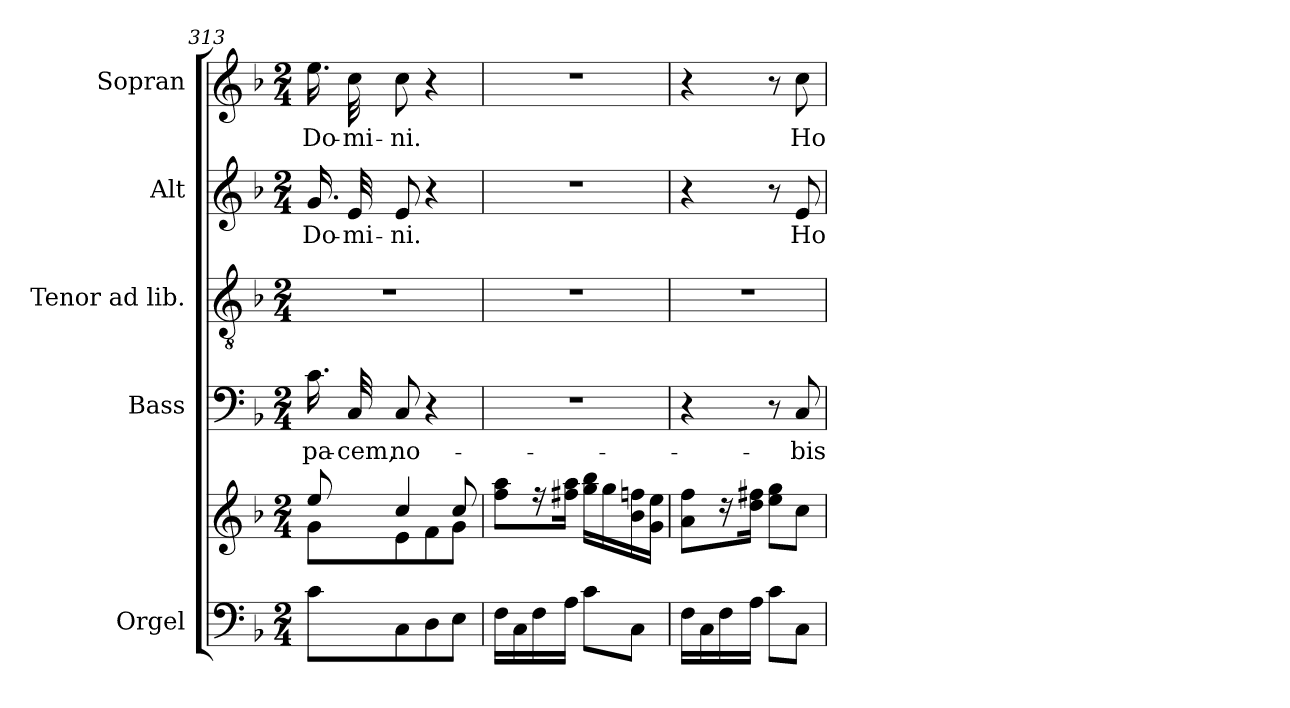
**kern	**kern	**kern	**text	**kern	**kern	**text	**kern	**text
*part5	*part5	*part4	*part4	*part3	*part2	*part2	*part1	*part1
*staff6	*staff5	*staff4	*staff4	*staff3	*staff2	*staff2	*staff1	*staff1
*I"Orgel	*	*I"Bass	*	*I"Tenor ad lib.	*I"Alt	*	*I"Sopran	*
*I'Org.	*	*I'B	*	*I'T	*I'A	*	*I'S	*
!!LO:PB:g=z
*clefF4	*clefG2	*clefF4	*	*clefGv2	*clefG2	*	*clefG2	*
*k[b-]	*k[b-]	*k[b-]	*	*k[b-]	*k[b-]	*	*k[b-]	*
*F:	*F:	*F:	*	*F:	*F:	*	*F:	*
*M2/4	*M2/4	*M2/4	*	*M2/4	*M2/4	*	*M2/4	*
=313	=313	=313	=313	=313	=313	=313	=313	=313
*	*^	*	*	*	*	*	*	*
!	!	!	!	!LO:LY:b	!	!	!LO:LY:b	!	!LO:LY:b
8c\L	8ee/	8g\L	16.c\	pa-	2r	16.g/	Do-	16.ee\	Do-
!	!	!	!	!LO:LY:b	!	!	!LO:LY:b	!	!LO:LY:b
.	.	.	32C/	-cem,	.	32e/	-mi-	32cc\	-mi-
!	!	!	!	!LO:LY:b	!	!	!LO:LY:b	!	!LO:LY:b
8C\	4cc/	8e\	8C/	no-	.	8e/	-ni.	8cc\	-ni.
8D\	.	8f\	4r	.	.	4r	.	4r	.
8E\J	8cc/	8g\J	.	.	.	.	.	.	.
*	*v	*v	*	*	*	*	*	*	*
=314	=314	=314	=314	=314	=314	=314	=314	=314
16F\LL	8ff\ 8aa\L	2r	.	2r	2r	.	2r	.
16C\	.	.	.	.	.	.	.	.
16F\	16r	.	.	.	.	.	.	.
16A\JJ	16ff#X\ 16aa\Jk	.	.	.	.	.	.	.
8c\L	16gg\ 16bb-\LL	.	.	.	.	.	.	.
.	16gg\	.	.	.	.	.	.	.
8C\J	16b-\ 16ffn\	.	.	.	.	.	.	.
.	16g\ 16ee\JJ	.	.	.	.	.	.	.
=315	=315	=315	=315	=315	=315	=315	=315	=315
16F\LL	8a\ 8ff\L	4r	.	2r	4r	.	4r	.
16C\	.	.	.	.	.	.	.	.
16F\	16r	.	.	.	.	.	.	.
16A\JJ	16dd\ 16ff#X\Jk	.	.	.	.	.	.	.
8c\L	8ee\ 8gg\L	8r	.	.	8r	.	8r	.
!	!	!	!LO:LY:b	!	!	!LO:LY:b	!	!LO:LY:b
8C\J	8cc\J	8C/	-bis	.	8e/	Ho-	8cc\	Ho-
=	=	=	=	=	=	=	=	=
*-	*-	*-	*-	*-	*-	*-	*-	*-
